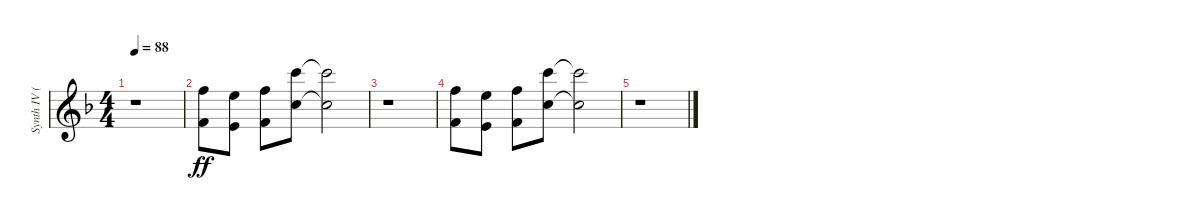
\track ("Synth IV (A. Piano)" "Synth IV (") {instrument acousticgrandpiano}
\staff {score}
\tuning (E4 B3 G3 D3 A2 E2 B1) {hide}
\ts (4 4)
\tempo 88
\clef g2
\ks dminor
r.1{dy ff} |
(13.1 6.2).8 (12.1 5.2).8 (13.1 6.2).8 (20.1 13.2).8 (20.1{t} 13.2{t}).2 |
r.1 |
(13.1 6.2).8 (12.1 5.2).8 (13.1 6.2).8 (20.1 13.2).8 (20.1{t} 13.2{t}).2 |
r.1
